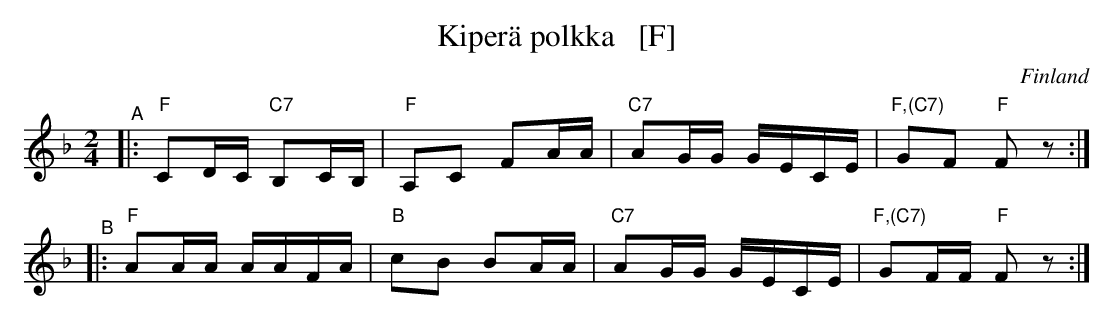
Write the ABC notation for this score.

X:1
T: Kiper\"a polkka   [F]
O: Finland
M: 2/4
L: 1/16
K: F
"^A"|: "F"C2DC "C7"B,2CB, | "F"A,2C2 F2AA | "C7"A2GG GECE | "F,(C7)"G2F2 "F"F2z2 :|
"^B"|: "F"A2AA AAFA | "B"c2B2 B2AA | "C7"A2GG GECE | "F,(C7)"G2FF "F"F2z2 :|
